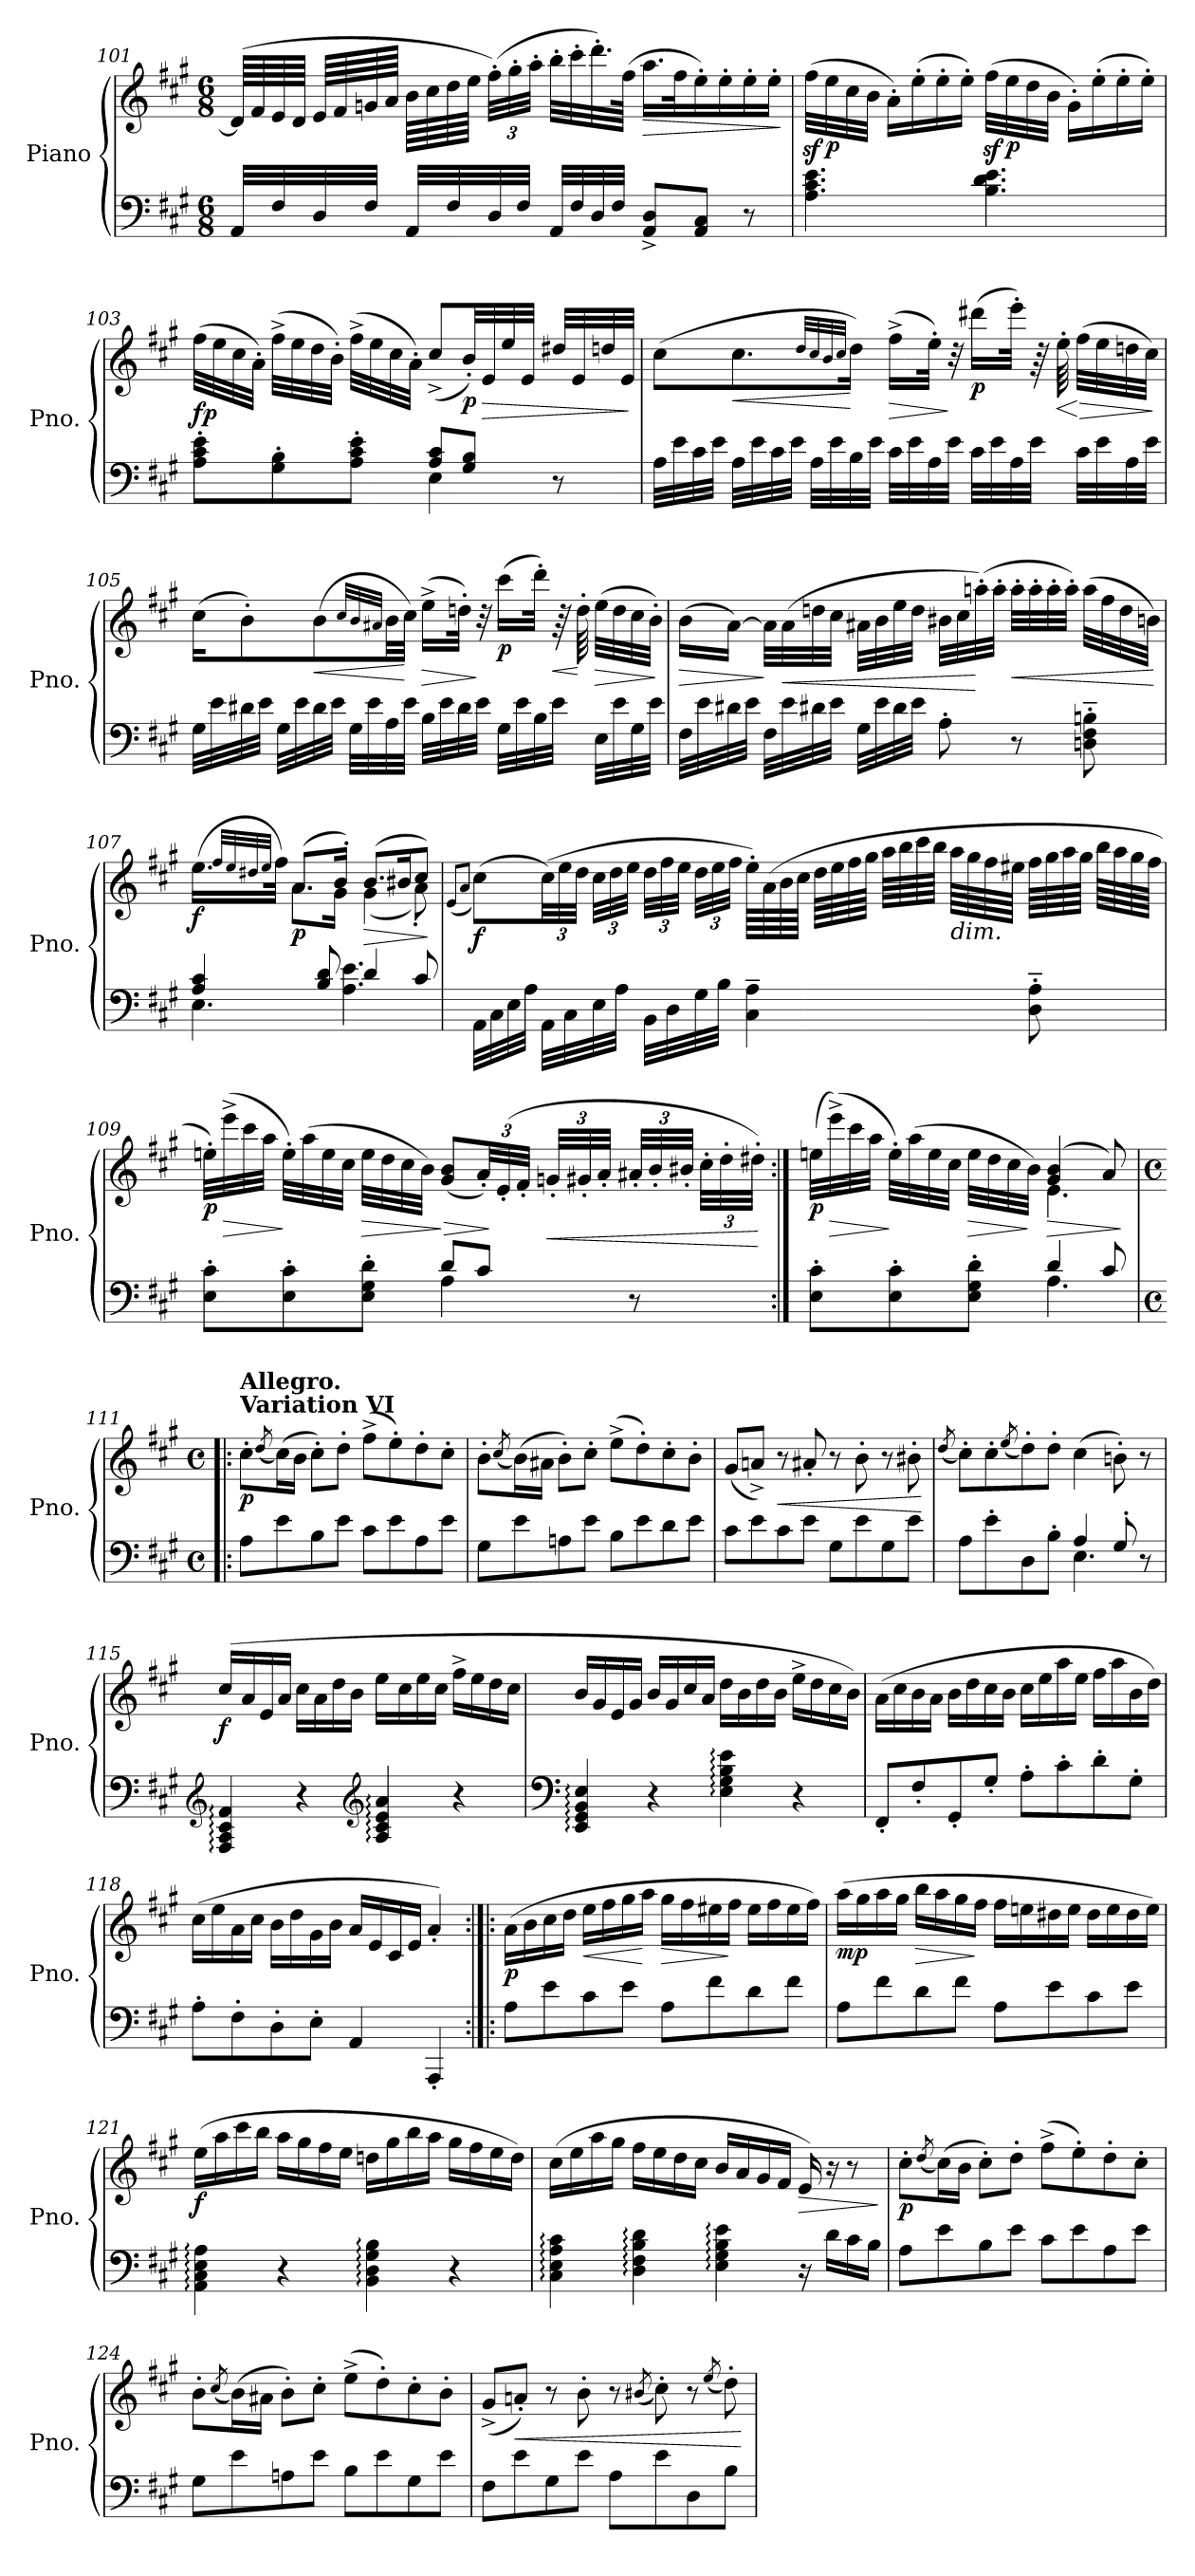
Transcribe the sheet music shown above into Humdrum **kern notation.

**kern	**kern	**dynam
*part1	*part1	*part1
*staff2	*staff1	*staff1/2
*I"Piano	*	*
*I'Pno.	*	*
!!LO:LB:g=z
*clefF4	*clefG2	*
*k[f#c#g#]	*k[f#c#g#]	*
*M6/8	*M6/8	*
=101	=101	=101
32AA/LLL	(>64d/LLLL]	.
.	64f#/	.
32F#/	64e/	.
.	64d/JJJJ	.
32D/	64e/LLLL	.
.	64f#/	.
32F#/JJJ	64gn/	.
.	64a/JJJJ	.
32AA/LLL	64b\LLLL	.
.	64cc#\	.
32F#/	64dd\	.
.	64ee\JJJJ	.
*	*Xbrackettup	*
32D/	(>48ff#'\LLL)	.
.	48gg#'\	.
32F#/JJJ	.	.
.	48aa'\JJJ	.
32AA/LLL	32bb'\LLL	.
32F#/	32ccc#'\	.
32D/	32.ddd'\)	.
32F#/JJJ	.	.
.	(>64ff#\JJJk	.
!	!	!LO:HP:b
8AA/^> 8D/^>L	16.aa\LL	>
.	32ff#\K	.
8AA/ 8C#/J	16ee'\)	.
.	16ee'\	.
8r	16ee'\	.
.	16ee'\JJ	.
.	.	]
=102	=102	=102
4.A\ 4.c#\ 4.e\	(>32ff#z<\LLL	.
!	!	!LO:DY:b
.	32ee\	p
.	32cc#\	.
.	32b\JJJ	.
.	16a'\LL)	.
.	(>16ee'\	.
.	16ee'\	.
.	16ee'\JJ)	.
4.B\ 4.d\ 4.e\	(>32ff#z<\LLL	.
!	!	!LO:DY:b
.	32ee\	p
.	32dd\	.
.	32b\JJJ	.
.	16g#'\LL)	.
.	(>16ee'\	.
.	16ee'\	.
.	16ee'\JJ)	.
!!LO:PB:g=z
=103	=103	=103
*^	*	*
!	!	!	!LO:DY:b
8A\' 8c#\' 8e\'L	4.ryy	(>32ff#\LLL	fp
.	.	32ee\	.
.	.	32cc#\	.
.	.	32a'\JJJ)	.
8G#\' 8B\'	.	(>32ff#^\LLL	.
.	.	32ee\	.
.	.	32dd\	.
.	.	32b'\JJJ)	.
8A\' 8c#\' 8e\'J	.	(>32ff#^\LLL	.
.	.	32ee\	.
.	.	32cc#\	.
.	.	32a'\JJJ)	.
8A/ 8c#/L	4E\	(<8cc#^>/L	.
!	!	!	!LO:DY:b
8G#/ 8B/J	.	32b'/LL)	p
!	!	!	!LO:HP:b
.	.	32e/	>
.	.	32ee/	.
.	.	32e/JJJ	.
8r	8ryy	32dd#X/LLL	.
.	.	32e/	.
.	.	32ddn/	.
.	.	32e/JJJ	.
*v	*v	*	*
.	.	]
=104	=104	=104
32A\LLL	(>8cc#\L	.
32e\	.	.
32c#\	.	.
32e\JJJ	.	.
!	!	!LO:HP:b
32A\LLL	8.cc#\	<
32e\	.	.
32c#\	.	.
32e\JJJ	.	.
32A\LLL	.	.
32e\	.	.
.	32qdd/LLL	.
.	32qcc#/	.
.	32qb/	.
.	32qcc#/JJJ	.
32B\	16dd\Jk)	[
32e\JJJ	.	.
!	!	!LO:HP:b
32c#\LLL	(>16ff#^<\LL	>
32e\	.	.
32A\	32ee'\JJk)	.
32e\JJJ	32r	]
!	!	!LO:DY:b
32c#\LLL	(>16ddd#X\LL	p
32e\	.	.
32A\	32eee'\JJk)	.
32e\JJJ	64r	.
!	!	!LO:HP:b
.	64ee'\	<
!	!	!LO:HP:n=1:b
32c#\LLL	(>32ff#\LLL	[ >
32e\	32ee\	.
32A\	32ddn\	.
32e\JJJ	32cc#\JJJ)	.
.	.	]
!!LO:LB:g=z
=105	=105	=105
32G#\LLL	(>16cc#\KL	.
32e\	.	.
32d#X\	8b'\)	.
32e\JJJ	.	.
32G#\LLL	.	.
32e\	.	.
!	!	!LO:HP:b
32d#\	(>8b\	<
32e\JJJ	.	.
32G#\LLL	.	.
32e\	.	.
.	32qcc#/LLL	.
.	32qb/	.
.	32qa#X/JJJ	.
32A\	32b\LL	.
32e\JJJ	32cc#\JJJ)	[
!	!	!LO:HP:b
32B\LLL	(>16ee^\LL	>
32e\	.	.
32d#\	32ddn'\JJk)	.
32e\JJJ	32r	]
!	!	!LO:DY:b
32G#\LLL	(>16ccc#\LL	p
32e\	.	.
32B\	32ddd'\JJk)	.
!	!	!LO:HP:b
32e\JJJ	64r	<
.	64dd'\	[
!	!	!LO:HP:b
32E\LLL	(>32ee\LLL	>
32e\	32dd\	.
32G#\	32cc#\	.
32e\JJJ	32b'\JJJ)	.
.	.	]
!!LO:LB:g=z
=106	=106	=106
!	!	!LO:HP:b
32F#\LLL	(>16b\LL	>
32e\	.	.
32d#X\	[16a\JJ)	.
32e\JJJ	.	.
32F#\LLL	32a\LLL]	]
!	!	!LO:HP:b
32e\	(>32a\	<
32d#X\	32ddn\	.
32e\JJJ	32cc#\JJJ	.
32G#\LLL	32a#X\LLL	.
32e\	32b\	.
32d#\	32ee\	.
32e\JJJ	32dd\JJJ	.
8A'\	32b#X\LLL	.
.	32cc#\	.
.	(>32aan'\)	[
.	32aa'\JJJ	.
!	!	!LO:HP:b
8r	32aa'\LLL	<
.	32aa'\	.
.	32aa'\	.
.	32aa'\JJJ)	.
8Dn\'~ 8F#\'~ 8Bn\'~	(>32aa\LLL	.
.	32ff#\	.
.	32dd\	.
.	32bn\JJJ)	.
.	.	[
=107	=107	=107
*^	*^	*
!	!	!	!	!LO:DY:b
4A/ 4c#/	4.E\	(>16.ee\LL	8ryy	f
.	.	32qff#/LLL	.	.
.	.	32qee/	.	.
.	.	32qdd#X/	.	.
.	.	32qee/JJJ	.	.
.	.	32ff#\JJk)	.	.
!	!	!	!	!LO:DY:b
.	.	(>8.a/L	8.a\L	p
8B/ 8d/	.	.	.	.
.	.	16b'/Jk)	16g#\Jk	.
!	!	!	!	!LO:HP:b
4d/	4.A\ 4.e\	(>8.b/L	(<4g#\	>
.	.	16b#X/K	.	.
8c#/	.	8cc#/J)	8a'\)	.
*v	*v	*	*	*
*	*v	*v	*
.	.	]
!!LO:LB:g=z
=108	=108	=108
.	(<8qe/L	.
.	8qa/J	.
!	!	!LO:DY:b
32AA\LLL	(>8cc#\L)	f
32C#\	.	.
32E\	.	.
32A\JJJ	.	.
32AA\LLL	(>48cc#\LL)	.
.	48ee\	.
32C#\	.	.
.	48dd\JJJ	.
32E\	48cc#\LLL	.
.	48dd\	.
32A\JJJ	.	.
.	48ee\JJJ	.
32BB\LLL	48dd\LLL	.
.	48ff#\	.
32D\	.	.
.	48ee\JJJ	.
32G#\	48dd\LLL	.
.	48ee\	.
32B\JJJ	.	.
.	48ff#\JJJ	.
4C#\~ 4A\~	64ee'\LLLL)	.
.	(>64a\	.
.	64b\	.
.	64cc#\JJJJ	.
.	64dd\LLLL	.
.	64ee\	.
.	64ff#\	.
.	64gg#\JJJJ	.
.	64aa\LLLL	.
.	64bb\	.
.	64ccc#\	.
.	64bb\JJJJ	.
!	!LO:TX:b:i:t=dim.	!
.	64aa\LLLL	.
.	64gg#\	.
.	64ff#\	.
.	64ee#X\JJJJ	.
8D\'~ 8A\'~	64ff#\LLLL	.
.	64gg#\	.
.	64aa\	.
.	64gg#\JJJJ	.
.	64bb\LLLL	.
.	64aa\	.
.	64gg#\	.
.	64ff#\JJJJ	.
!!LO:PB:g=z
=109	=109	=109
*^	*	*
!	!	!	!LO:DY:b
8E\' 8c#\'L	4.ryy	32een'\LLL)	p
!	!	!	!LO:HP:b
.	.	(>32eee^\	>
.	.	32ccc#\	.
.	.	32aa\JJJ	.
8E\' 8c#\'	.	32ee'\LLL)	]
.	.	(>32aa\	.
.	.	32ee\	.
.	.	32cc#\JJJ	.
!	!	!	!LO:HP:b
8E\' 8G#\' 8d\'J	.	32ee\LLL	>
.	.	32dd\	.
.	.	32cc#\	.
.	.	32b\JJJ)	.
!	!	!	!LO:HP:n=1:b
8d/L	4A\	(<8g#/ 8b/L	] >
8c#/J	.	48a'/LL)	.
.	.	(>48e'/	]
.	.	48f#'/JJJ	.
!	!	!	!LO:HP:b
.	.	48gn'/LLL	<
.	.	48g#X'/	.
.	.	48a'/JJJ	.
8r	8ryy	48a#X'/LLL	.
.	.	48b'/	.
.	.	48b#X'/JJJ	.
.	.	48cc#'\LLL	.
.	.	48dd'\	.
.	.	48dd#X'\JJJ)	.
*v	*v	*	*
.	.	[
=110:|!	=110:|!	=110:|!
*^	*^	*
!	!	!	!	!LO:DY:b
8E\' 8c#\'L	4.ryy	(>32een\LLL	4.ryy	p
!	!	!	!	!LO:HP:b
.	.	(>32eee^>\)	.	>
.	.	32ccc#\	.	.
.	.	32aa\JJJ	.	.
8E\' 8c#\'	.	32ee'>\LLL)	.	]
.	.	(>32aa\	.	.
.	.	32ee\	.	.
.	.	32cc#\JJJ	.	.
!	!	!	!	!LO:HP:b
8E\' 8G#\' 8d\'J	.	32ee\LLL	.	>
.	.	32dd\	.	.
.	.	32cc#\	.	.
.	.	32b\JJJ)	.	]
!	!	!	!	!LO:HP:b
4d/	4.A\	(>4g#/ 4b/	4.e\	>
8c#/	.	8a/)	.	.
*v	*v	*	*	*
*	*v	*v	*
.	.	]
!!LO:PB:g=z
=111!|:	=111!|:	=111!|:
*M4/4	*M4/4	*
*met(c)	*met(c)	*
*	*MM130	*
!	!LO:TX:B:t=Variation VI	!
!	!LO:TX:a:B:t=Allegro.	!
!	!	!LO:DY:b
8A\L	8cc#'\L	p
.	(<8qdd/	.
8e\	(>16cc#\L)	.
.	16b\JJ	.
8B\	8cc#'\L)	.
8e\J	8dd'\J	.
8c#\L	(>8ff#^\L	.
8e\	8ee'\)	.
8A\	8dd'\	.
8e\J	8cc#'\J	.
=112	=112	=112
8G#\L	8b'\L	.
.	(<8qcc#/	.
8e\	(>16b\L)	.
.	16a#X\JJ	.
8An\	8b'\L)	.
8e\J	8cc#'\J	.
8B\L	(>8ee^\L	.
8e\	8dd'\)	.
8d\	8cc#'\	.
8e\J	8b'\J	.
=113	=113	=113
8c#\L	(<8g#/L	.
8e\	8an^>/J)	.
!	!	!LO:HP:b
8c#\	8r	<
8e\J	8a#X'/	.
8G#\L	8r	.
8e\	8b'\	.
8G#\	8r	.
8e\J	8b#X'\	.
.	.	[
!!LO:LB:g=z
=114	=114	=114
.	(<8qdd/	.
*^	*	*
8A\L	2ryy	8cc#'\L)	.
8e'>\	.	8cc#'\	.
.	.	(<8qee/	.
8D\	.	8dd'\)	.
8B'>\J	.	8dd'\J	.
4A/	4.E\	(>4cc#\	.
8G#'</	.	8bn'\)	.
8r	8ryy	8r	.
=115	=115	=115	=115
!	!	!	!LO:DY:b
*v	*v	*	*
4AAA/: 4CC#/: 4EE/: 4AA/:	(>16cc#/LL	f
.	16a/	.
.	16e/	.
.	16a/JJ	.
4r	16cc#\LL	.
.	16a\	.
.	16dd\	.
.	16b\JJ	.
*clefG2	*	*
4A/: 4c#/: 4e/: 4a/:	16ee\LL	.
.	16cc#\	.
.	16ee\	.
.	16cc#\JJ	.
4r	16ff#^\LL	.
.	16ee\	.
.	16dd\	.
.	16cc#\JJ	.
=116	=116	=116
*clefF4	*	*
4EE/: 4GG#/: 4BB/: 4E/:	16b/LL	.
.	16g#/	.
.	16e/	.
.	16g#/JJ	.
4r	16b/LL	.
.	16g#/	.
.	16cc#/	.
.	16a/JJ	.
4E\: 4G#\: 4B\: 4e\:	16dd\LL	.
.	16b\	.
.	16dd\	.
.	16b\JJ	.
4r	16ee^\LL	.
.	16dd\	.
.	16cc#\	.
.	16b\JJ)	.
!!LO:LB:g=z
=117	=117	=117
8FF#'/L	(>16a\LL	.
.	16cc#\	.
8F#'/	16b\	.
.	16a\JJ	.
8GG#'/	16b\LL	.
.	16dd\	.
8G#'/J	16cc#\	.
.	16b\JJ	.
8A'\L	16cc#\LL	.
.	16ee\	.
8c#'\	16aa\	.
.	16ee\JJ	.
8d'\	16ff#\LL	.
.	16aa\	.
8G#'\J	16b\	.
.	16dd\JJ)	.
=118	=118	=118
8A'\L	(>16cc#\LL	.
.	16ee\	.
8F#'\	16a\	.
.	16cc#\JJ	.
8D'\	16b\LL	.
.	16dd\	.
8E'\J	16g#\	.
.	16b\JJ	.
4AA/	16a/LL	.
.	16e/	.
.	16c#/	.
.	16e/JJ	.
4AAA'/	4a'/)	.
=119:|!|:	=119:|!|:	=119:|!|:
!	!	!LO:DY:b
8A\L	(>16a\LL	p
.	16b\	.
8e\	16cc#\	.
.	16dd\JJ	.
!	!	!LO:HP:b
8c#\	16ee\LL	<
.	16ff#\	.
8e\J	16gg#\	.
.	16aa\JJ	[
!	!	!LO:HP:b
8A\L	16gg#\LL	>
.	16ff#\	.
8f#\	16ee#X\	.
.	16ff#\JJ	]
8d\	16ee#\LL	.
.	16ff#\	.
8f#\J	16ee#\	.
.	16ff#\JJ)	.
!!LO:LB:g=z
=120	=120	=120
!	!	!LO:DY:b
8A\L	(>16aa\LL	mp
.	16gg#\	.
8f#\	16aa\	.
.	16gg#\JJ	.
!	!	!LO:HP:b
8d\	16bb\LL	>
.	16aa\	.
8f#\J	16gg#\	.
.	16ff#\JJ	]
8A\L	16ff#\LL	.
.	16een\	.
8e\	16dd#X\	.
.	16ee\JJ	.
8c#\	16dd#\LL	.
.	16ee\	.
8e\J	16dd#\	.
.	16ee\JJ)	.
=121	=121	=121
!	!	!LO:DY:b
4AA\: 4C#\: 4E\: 4A\:	(>16ee\LL	f
.	16aa\	.
.	16ccc#\	.
.	16bb\JJ	.
4r	16aa\LL	.
.	16gg#\	.
.	16ff#\	.
.	16ee\JJ	.
4BB\: 4D\: 4G#\: 4B\:	16ddn\LL	.
.	16gg#\	.
.	16bb\	.
.	16aa\JJ	.
4r	16gg#\LL	.
.	16ff#\	.
.	16ee\	.
.	16dd\JJ)	.
!!LO:LB:g=z
=122	=122	=122
4C#\: 4E\: 4A\: 4c#\:	(>16cc#\LL	.
.	16ee\	.
.	16aa\	.
.	16gg#\JJ	.
4D\: 4F#\: 4B\: 4d\:	16ff#\LL	.
.	16ee\	.
.	16dd\	.
.	16cc#\JJ	.
4E\: 4G#\: 4B\: 4e\:	16b/LL	.
.	16a/	.
.	16g#/	.
.	16f#/JJ	.
!	!	!LO:HP:b
16r	16e/)	>
16d\LL	16r	.
16c#\	8r	.
16B\JJ	.	.
.	.	]
=123	=123	=123
!	!	!LO:DY:b
8A\L	8cc#'\L	p
.	(<8qdd/	.
8e\	(>16cc#\L)	.
.	16b\JJ	.
8B\	8cc#'\L)	.
8e\J	8dd'\J	.
8c#\L	(>8ff#^\L	.
8e\	8ee'\)	.
8A\	8dd'\	.
8e\J	8cc#'\J	.
=124	=124	=124
8G#\L	8b'\L	.
.	(<8qcc#/	.
8e\	(>16b\L)	.
.	16a#X\JJ	.
8An\	8b'\L)	.
8e\J	8cc#'\J	.
8B\L	(>8ee^\L	.
8e\	8dd'\)	.
8G#\	8cc#'\	.
8e\J	8b'\J	.
!!LO:PB:g=z
=125	=125	=125
8F#\L	(<8g#^>/L	.
!	!	!LO:HP:b
8e\	8an'/J)	<
8G#\	8r	.
8e\J	8b'\	.
8A\L	8r	.
.	(<8qb#X/	.
8e\	8cc#'\)	.
8D\	8r	.
.	(<8qee/	.
8B\J	8dd'\)	.
.	.	[
=	=	=
*-	*-	*-
